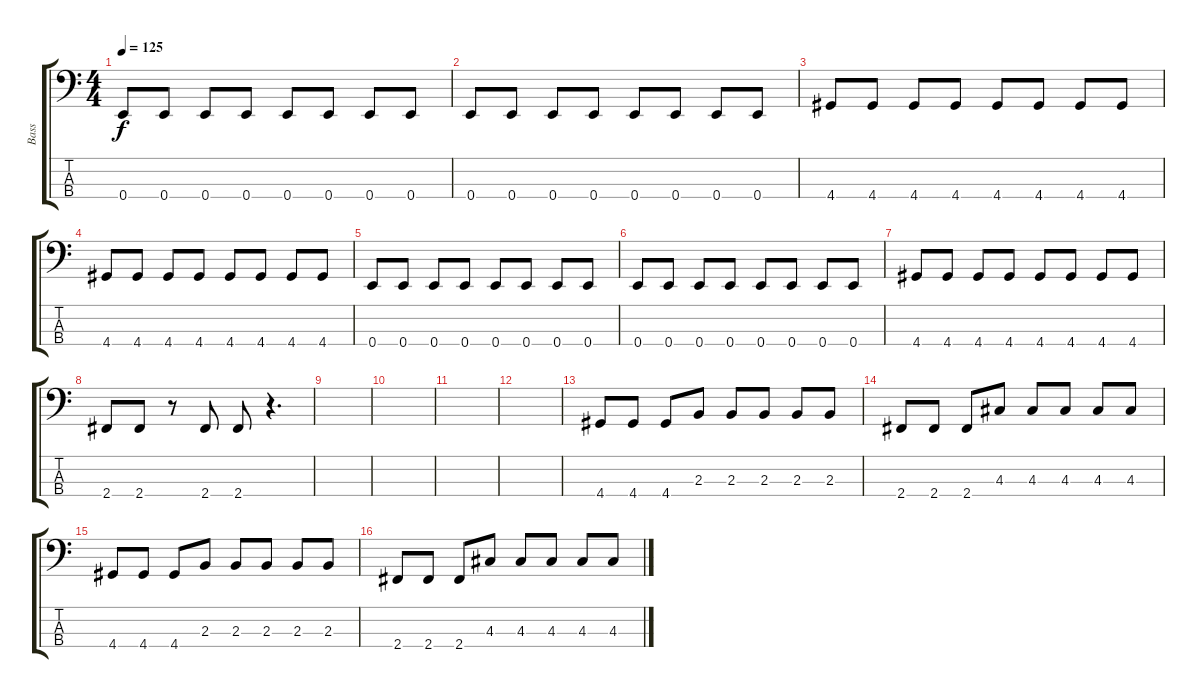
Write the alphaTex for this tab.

\track ("Bass" "Bass") {instrument electricbassfinger}
\staff {score tabs}
\tuning (G2 D2 A1 E1) {hide}
\ts (4 4)
\tempo 125
\clef f4
\ks c
0.4.8{dy f} 0.4.8 0.4.8 0.4.8 0.4.8 0.4.8 0.4.8 0.4.8 |
0.4.8 0.4.8 0.4.8 0.4.8 0.4.8 0.4.8 0.4.8 0.4.8 |
4.4.8 4.4.8 4.4.8 4.4.8 4.4.8 4.4.8 4.4.8 4.4.8 |
4.4.8 4.4.8 4.4.8 4.4.8 4.4.8 4.4.8 4.4.8 4.4.8 |
0.4.8 0.4.8 0.4.8 0.4.8 0.4.8 0.4.8 0.4.8 0.4.8 |
0.4.8 0.4.8 0.4.8 0.4.8 0.4.8 0.4.8 0.4.8 0.4.8 |
4.4.8 4.4.8 4.4.8 4.4.8 4.4.8 4.4.8 4.4.8 4.4.8 |
2.4.8 2.4.8 r.8 2.4.8 2.4.8 r.4{d} |
|
|
|
|
4.4.8 4.4.8 4.4.8 2.3.8 2.3.8 2.3.8 2.3.8 2.3.8 |
2.4.8 2.4.8 2.4.8 4.3.8 4.3.8 4.3.8 4.3.8 4.3.8 |
4.4.8 4.4.8 4.4.8 2.3.8 2.3.8 2.3.8 2.3.8 2.3.8 |
2.4.8 2.4.8 2.4.8 4.3.8 4.3.8 4.3.8 4.3.8 4.3.8
